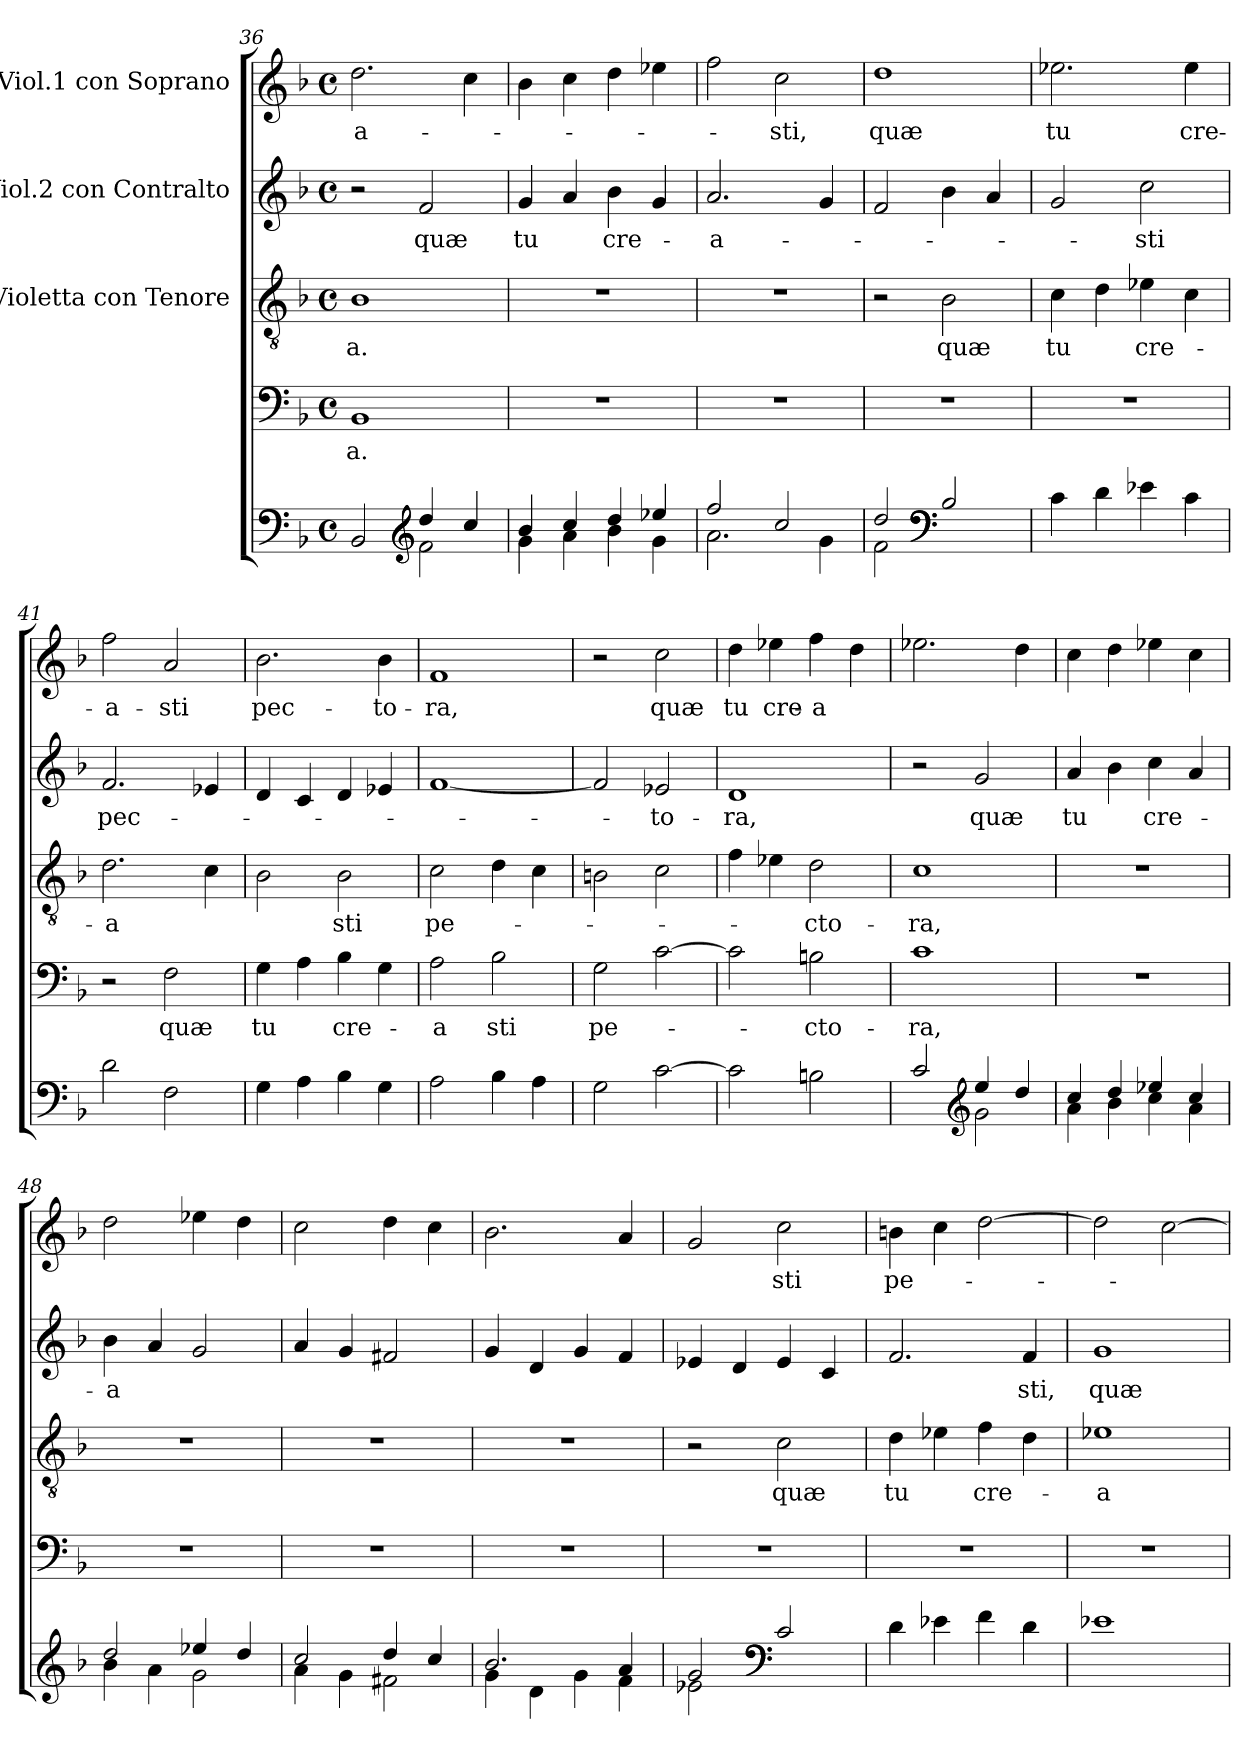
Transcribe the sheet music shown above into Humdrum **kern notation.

**kern	**kern	**text	**kern	**text	**kern	**text	**kern	**text
*part5	*part4	*part4	*part3	*part3	*part2	*part2	*part1	*part1
*staff5	*staff4	*staff4	*staff3	*staff3	*staff2	*staff2	*staff1	*staff1
*	*	*	*I"Violetta con Tenore	*	*I"Viol.2 con Contralto	*	*I"Viol.1 con Soprano	*
*clefF4	*clefF4	*	*clefGv2	*	*clefG2	*	*clefG2	*
*k[b-]	*k[b-]	*	*k[b-]	*	*k[b-]	*	*k[b-]	*
*F:	*F:	*	*F:	*	*F:	*	*F:	*
*M4/4	*M4/4	*	*M4/4	*	*M4/4	*	*M4/4	*
*met(c)	*met(c)	*	*met(c)	*	*met(c)	*	*met(c)	*
=36	=36	=36	=36	=36	=36	=36	=36	=36
*^	*	*	*	*	*	*	*	*
!	!	!	!LO:LY:b	!	!LO:LY:b	!	!	!	!LO:LY:b
2BB-/	2ryy	1BB-	-a.	1B-	-a.	2r	.	2.dd\	-a-
*clefG2	*	*	*	*	*	*	*	*	*
!	!	!	!	!	!	!	!LO:LY:b	!	!
4dd/	2f\	.	.	.	.	2f/	quæ	.	.
4cc/	.	.	.	.	.	.	.	4cc\	.
=37	=37	=37	=37	=37	=37	=37	=37	=37	=37
!	!	!	!	!	!	!	!LO:LY:b	!	!
4b-/	4g\	1r	.	1r	.	4g/	tu	4b-\	.
4cc/	4a\	.	.	.	.	4a/	.	4cc\	.
!	!	!	!	!	!	!	!LO:LY:b	!	!
4dd/	4b-\	.	.	.	.	4b-\	cre-	4dd\	.
4ee-X/	4g\	.	.	.	.	4g/	.	4ee-X\	.
=38	=38	=38	=38	=38	=38	=38	=38	=38	=38
!	!	!	!	!	!	!	!LO:LY:b	!	!
2ff/	2.a\	1r	.	1r	.	2.a/	-a-	2ff\	.
!	!	!	!	!	!	!	!	!	!LO:LY:b
2cc/	.	.	.	.	.	.	.	2cc\	-sti,
.	4g\	.	.	.	.	4g/	.	.	.
!!LO:PB:g=z
=39	=39	=39	=39	=39	=39	=39	=39	=39	=39
!	!	!	!	!	!	!	!	!	!LO:LY:b
2dd/	2f\	1r	.	2r	.	2f/	.	1dd	quæ
*clefF4	*	*	*	*	*	*	*	*	*
!	!	!	!	!	!LO:LY:b	!	!	!	!
2B-/	2ryy	.	.	2B-\	quæ	4b-\	.	.	.
.	.	.	.	.	.	4a/	.	.	.
*v	*v	*	*	*	*	*	*	*	*
=40	=40	=40	=40	=40	=40	=40	=40	=40
!	!	!	!	!LO:LY:b	!	!	!	!LO:LY:b
4c\	1r	.	4c\	tu	2g/	.	2.ee-X\	tu
4d\	.	.	4d\	.	.	.	.	.
!	!	!	!	!LO:LY:b	!	!LO:LY:b	!	!
4e-X\	.	.	4e-X\	cre-	2cc\	-sti	.	.
!	!	!	!	!	!	!	!	!LO:LY:b
4c\	.	.	4c\	.	.	.	4ee-\	cre-
=41	=41	=41	=41	=41	=41	=41	=41	=41
!	!	!	!	!LO:LY:b	!	!LO:LY:b	!	!LO:LY:b
2d\	2r	.	2.d\	-a	2.f/	pec-	2ff\	-a-
!	!	!LO:LY:b	!	!	!	!	!	!LO:LY:b
2F\	2F\	quæ	.	.	.	.	2a/	-sti
.	.	.	4c\	.	4e-X/	.	.	.
=42	=42	=42	=42	=42	=42	=42	=42	=42
!	!	!LO:LY:b	!	!	!	!	!	!LO:LY:b
4G\	4G\	tu	2B-\	.	4d/	.	2.b-\	pec-
4A\	4A\	.	.	.	4c/	.	.	.
!	!	!LO:LY:b	!	!LO:LY:b	!	!	!	!
4B-\	4B-\	cre-	2B-\	sti	4d/	.	.	.
!	!	!	!	!	!	!	!	!LO:LY:b
4G\	4G\	.	.	.	4e-X/	.	4b-\	-to-
=43	=43	=43	=43	=43	=43	=43	=43	=43
!	!	!LO:LY:b	!	!LO:LY:b	!	!	!	!LO:LY:b
2A\	2A\	-a	2c\	pe-	[1f	.	1f	-ra,
!	!	!LO:LY:b	!	!	!	!	!	!
4B-\	2B-\	sti	4d\	.	.	.	.	.
4A\	.	.	4c\	.	.	.	.	.
=44	=44	=44	=44	=44	=44	=44	=44	=44
!	!	!LO:LY:b	!	!	!	!	!	!
2G\	2G\	pe-	2Bn\	.	2f/]	.	2r	.
!	!	!	!	!	!	!LO:LY:b	!	!LO:LY:b
[2c\	[2c\	.	2c\	.	2e-X/	-to-	2cc\	quæ
=45	=45	=45	=45	=45	=45	=45	=45	=45
!	!	!	!	!	!	!LO:LY:b	!	!LO:LY:b
2c\]	2c\]	.	4f\	.	1d	-ra,	4dd\	tu
!	!	!	!	!	!	!	!	!LO:LY:b
.	.	.	4e-X\	.	.	.	4ee-X\	cre-
!	!	!LO:LY:b	!	!LO:LY:b	!	!	!	!LO:LY:b
2Bn\	2Bn\	-cto-	2d\	-cto-	.	.	4ff\	-a
.	.	.	.	.	.	.	4dd\	.
=46	=46	=46	=46	=46	=46	=46	=46	=46
*^	*	*	*	*	*	*	*	*
!	!	!	!LO:LY:b	!	!LO:LY:b	!	!	!	!
2c/	2ryy	1c	-ra,	1c	-ra,	2r	.	2.ee-X\	.
*clefG2	*	*	*	*	*	*	*	*	*
!	!	!	!	!	!	!	!LO:LY:b	!	!
4ee/	2g\	.	.	.	.	2g/	quæ	.	.
4dd/	.	.	.	.	.	.	.	4dd\	.
!!LO:LB:g=z
=47	=47	=47	=47	=47	=47	=47	=47	=47	=47
!	!	!	!	!	!	!	!LO:LY:b	!	!
4cc/	4a\	1r	.	1r	.	4a/	tu	4cc\	.
4dd/	4b-\	.	.	.	.	4b-\	.	4dd\	.
!	!	!	!	!	!	!	!LO:LY:b	!	!
4ee-X/	4cc\	.	.	.	.	4cc\	cre-	4ee-X\	.
4cc/	4a\	.	.	.	.	4a/	.	4cc\	.
=48	=48	=48	=48	=48	=48	=48	=48	=48	=48
!	!	!	!	!	!	!	!LO:LY:b	!	!
2dd/	4b-\	1r	.	1r	.	4b-\	-a	2dd\	.
.	4a\	.	.	.	.	4a/	.	.	.
4ee-X/	2g\	.	.	.	.	2g/	.	4ee-X\	.
4dd/	.	.	.	.	.	.	.	4dd\	.
=49	=49	=49	=49	=49	=49	=49	=49	=49	=49
2cc/	4a\	1r	.	1r	.	4a/	.	2cc\	.
.	4g\	.	.	.	.	4g/	.	.	.
4dd/	2f#X\	.	.	.	.	2f#X/	.	4dd\	.
4cc/	.	.	.	.	.	.	.	4cc\	.
=50	=50	=50	=50	=50	=50	=50	=50	=50	=50
2.b-/	4g\	1r	.	1r	.	4g/	.	2.b-\	.
.	4d\	.	.	.	.	4d/	.	.	.
.	4g\	.	.	.	.	4g/	.	.	.
4a/	4f\	.	.	.	.	4f/	.	4a/	.
=51	=51	=51	=51	=51	=51	=51	=51	=51	=51
2g/	2e-X\	1r	.	2r	.	4e-X/	.	2g/	.
.	.	.	.	.	.	4d/	.	.	.
*clefF4	*	*	*	*	*	*	*	*	*
!	!	!	!	!	!LO:LY:b	!	!	!	!LO:LY:b
2c/	2ryy	.	.	2c\	quæ	4e-/	.	2cc\	sti
.	.	.	.	.	.	4c/	.	.	.
*v	*v	*	*	*	*	*	*	*	*
=52	=52	=52	=52	=52	=52	=52	=52	=52
!	!	!	!	!LO:LY:b	!	!	!	!LO:LY:b
4d\	1r	.	4d\	tu	2.f/	.	4bn\	pe-
4e-X\	.	.	4e-X\	.	.	.	4cc\	.
!	!	!	!	!LO:LY:b	!	!	!	!
4f\	.	.	4f\	cre-	.	.	[2dd\	.
!	!	!	!	!	!	!LO:LY:b	!	!
4d\	.	.	4d\	.	4f/	sti,	.	.
=53	=53	=53	=53	=53	=53	=53	=53	=53
!	!	!	!	!LO:LY:b	!	!LO:LY:b	!	!
1e-X	1r	.	1e-X	-a-	1g	quæ	2dd\]	.
.	.	.	.	.	.	.	[2cc\	.
=	=	=	=	=	=	=	=	=
*-	*-	*-	*-	*-	*-	*-	*-	*-
